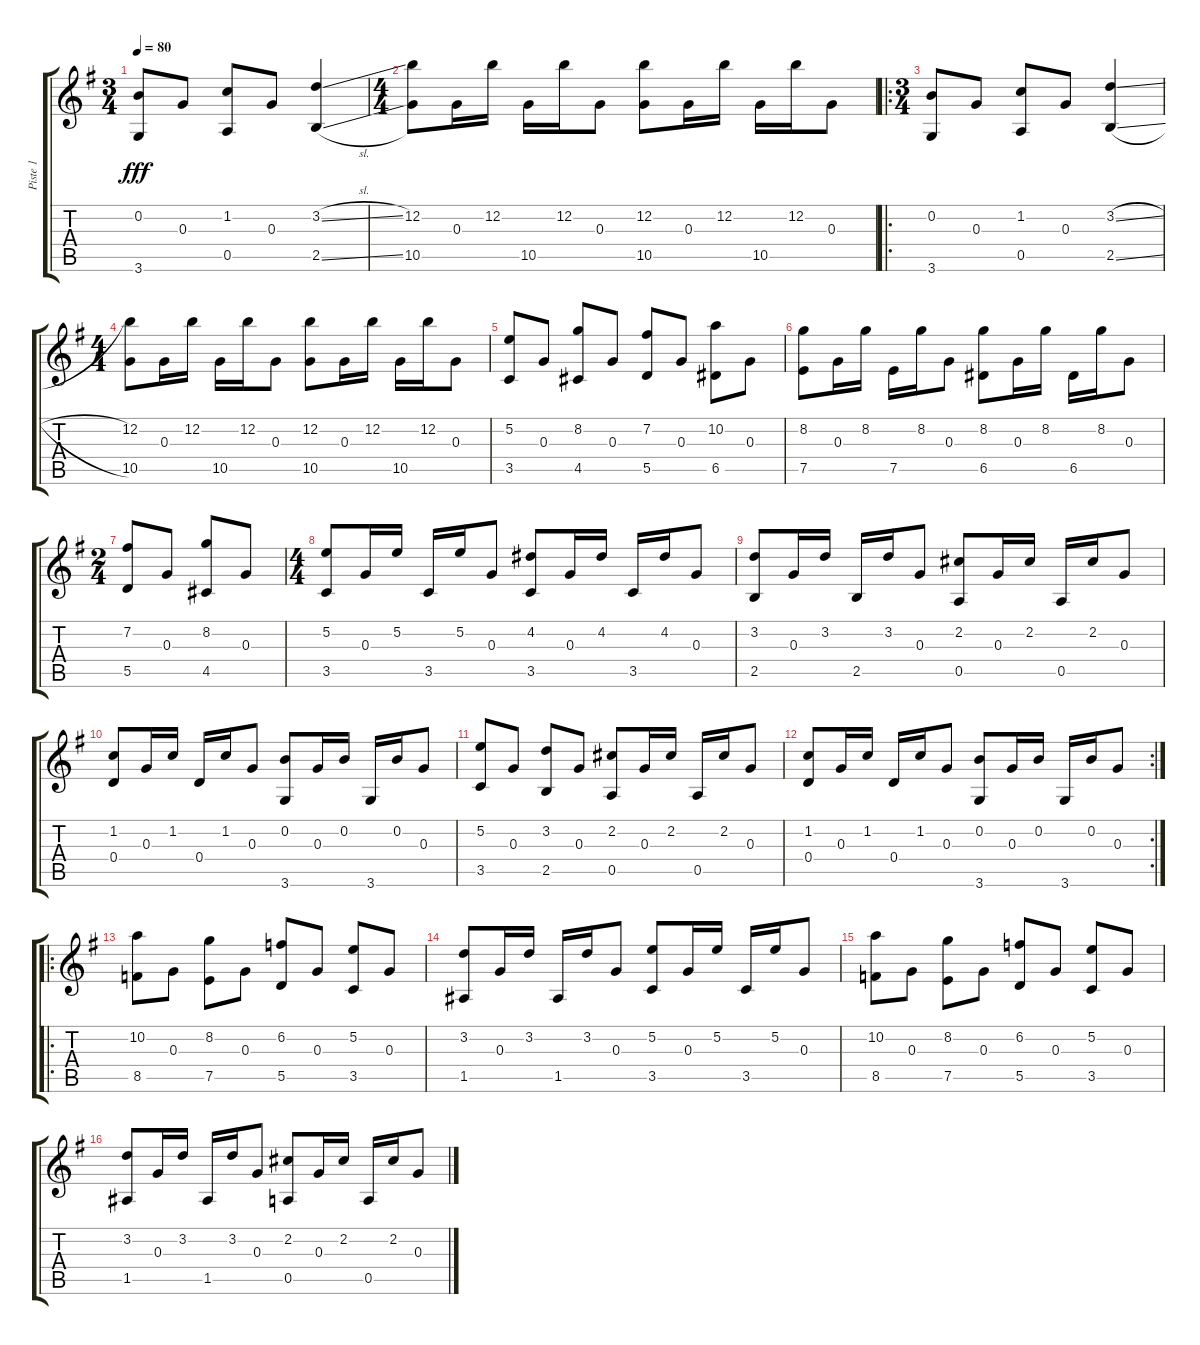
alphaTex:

\track ("Piste 1" "Piste 1") {instrument acousticguitarnylon}
\staff {score tabs}
\tuning (E4 B3 G3 D3 A2 E2) {hide}
\ts (3 4)
\tempo 80
\clef g2
\ks g
(0.2 3.6).8{dy fff instrument acousticguitarnylon} 0.3.8 (1.2 0.5).8 0.3.8 (3.2{sl} 2.5{sl}).4 |
\ts (4 4)
(12.2 10.5).8 0.3.16 12.2.16 10.5.16 12.2.16 0.3.8 (12.2 10.5).8 0.3.16 12.2.16 10.5.16 12.2.16 0.3.8 |
\ro
\ts (3 4)
(0.2 3.6).8 0.3.8 (1.2 0.5).8 0.3.8 (3.2{sl} 2.5{sl}).4 |
\ts (4 4)
(12.2 10.5).8 0.3.16 12.2.16 10.5.16 12.2.16 0.3.8 (12.2 10.5).8 0.3.16 12.2.16 10.5.16 12.2.16 0.3.8 |
(5.2 3.5).8 0.3.8 (8.2 4.5).8 0.3.8 (7.2 5.5).8 0.3.8 (10.2 6.5).8 0.3.8 |
(8.2 7.5).8 0.3.16 8.2.16 7.5.16 8.2.16 0.3.8 (8.2 6.5).8 0.3.16 8.2.16 6.5.16 8.2.16 0.3.8 |
\ts (2 4)
(7.2 5.5).8 0.3.8 (8.2 4.5).8 0.3.8 |
\ts (4 4)
(5.2 3.5).8 0.3.16 5.2.16 3.5.16 5.2.16 0.3.8 (4.2 3.5).8 0.3.16 4.2.16 3.5.16 4.2.16 0.3.8 |
(3.2 2.5).8 0.3.16 3.2.16 2.5.16 3.2.16 0.3.8 (2.2 0.5).8 0.3.16 2.2.16 0.5.16 2.2.16 0.3.8 |
(1.2 0.4).8 0.3.16 1.2.16 0.4.16 1.2.16 0.3.8 (0.2 3.6).8 0.3.16 0.2.16 3.6.16 0.2.16 0.3.8 |
(5.2 3.5).8 0.3.8 (3.2 2.5).8 0.3.8 (2.2 0.5).8 0.3.16 2.2.16 0.5.16 2.2.16 0.3.8 |
\rc 2
(1.2 0.4).8 0.3.16 1.2.16 0.4.16 1.2.16 0.3.8 (0.2 3.6).8 0.3.16 0.2.16 3.6.16 0.2.16 0.3.8 |
\ro
(10.2 8.5).8 0.3.8 (8.2 7.5).8 0.3.8 (6.2 5.5).8 0.3.8 (5.2 3.5).8 0.3.8 |
(3.2 1.5).8 0.3.16 3.2.16 1.5.16 3.2.16 0.3.8 (5.2 3.5).8 0.3.16 5.2.16 3.5.16 5.2.16 0.3.8 |
(10.2 8.5).8 0.3.8 (8.2 7.5).8 0.3.8 (6.2 5.5).8 0.3.8 (5.2 3.5).8 0.3.8 |
(3.2 1.5).8 0.3.16 3.2.16 1.5.16 3.2.16 0.3.8 (2.2 0.5).8 0.3.16 2.2.16 0.5.16 2.2.16 0.3.8
